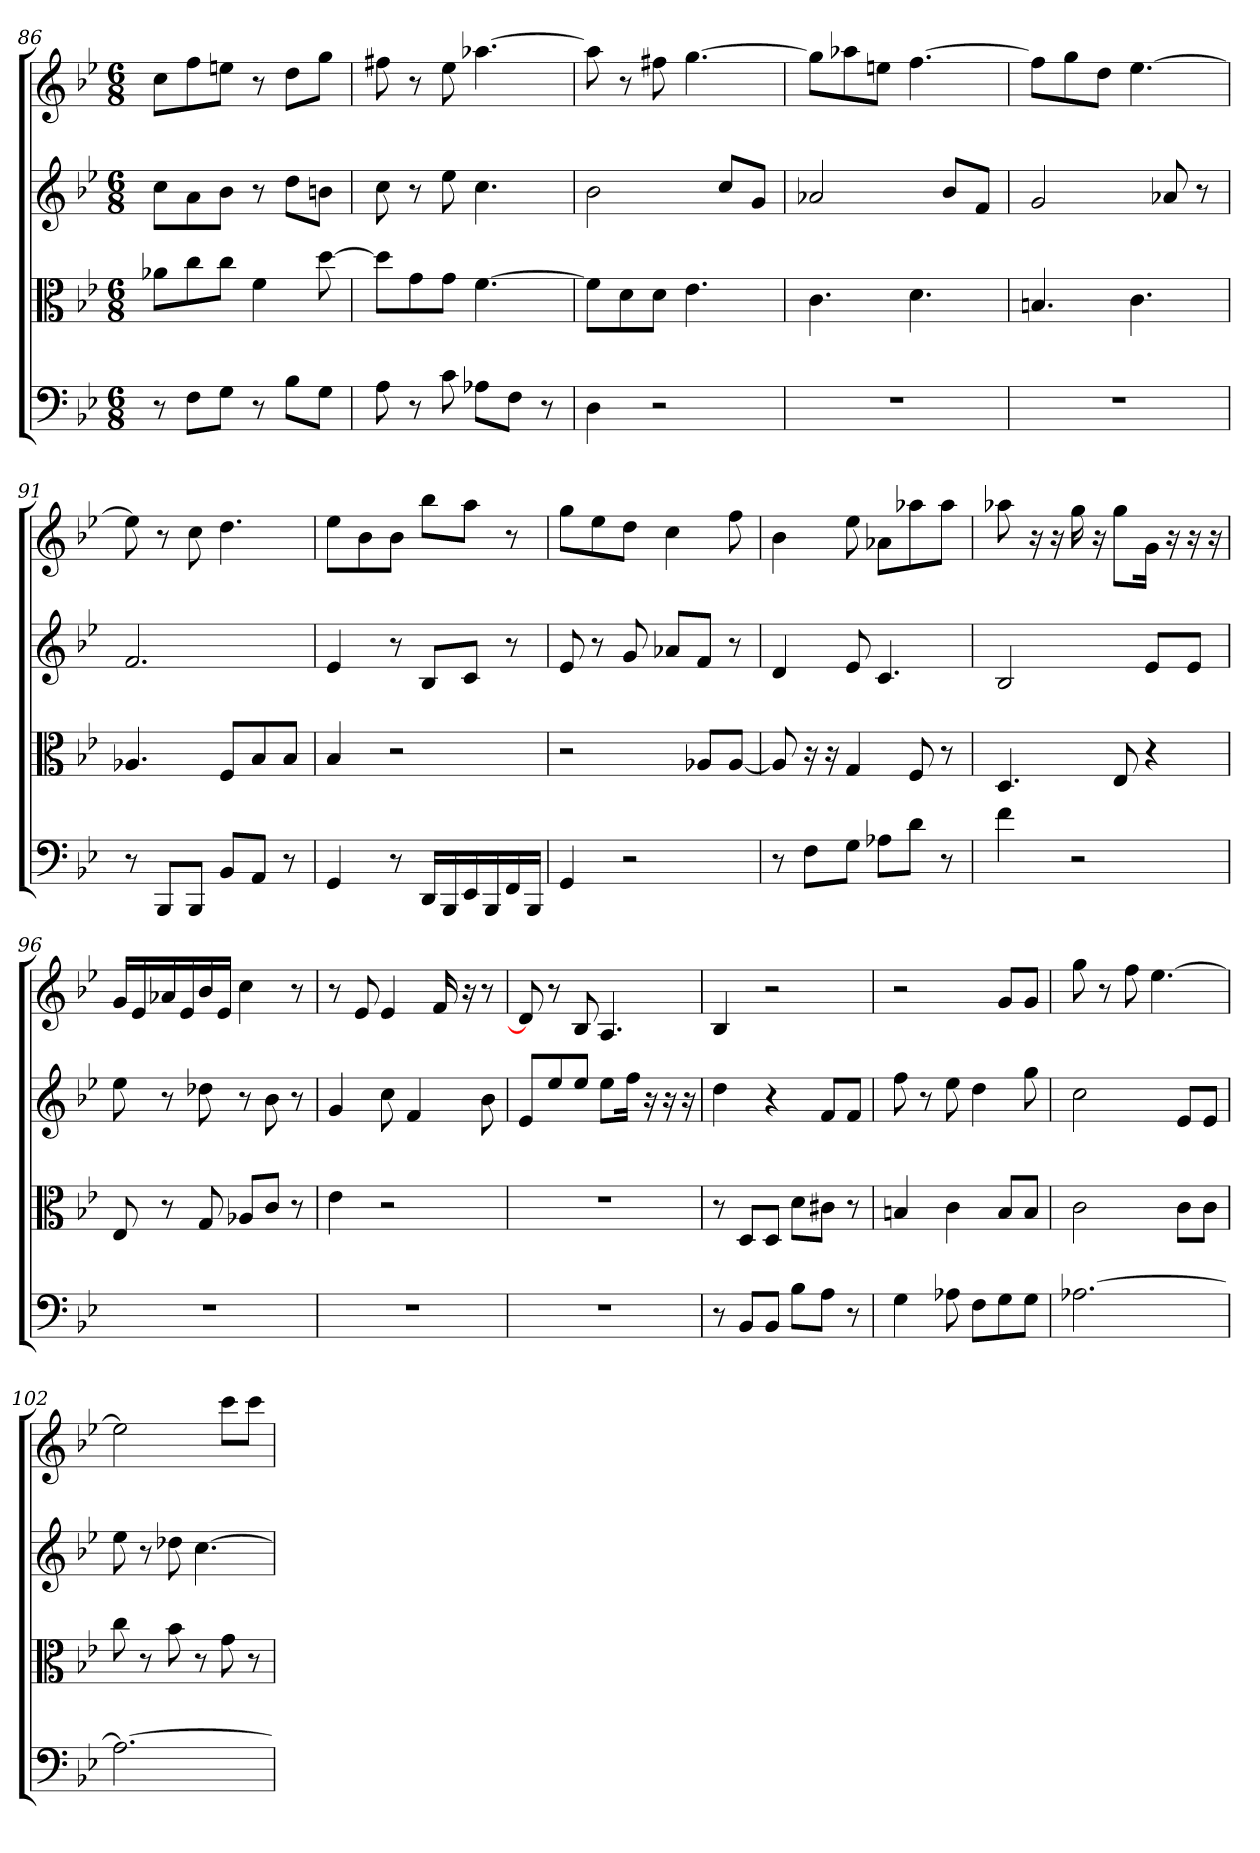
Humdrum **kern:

**kern	**kern	**kern	**kern
*part4	*part3	*part2	*part1
*staff4	*staff3	*staff2	*staff1
*clefF4	*clefC3	*clefG2	*clefG2
*k[b-e-]	*k[b-e-]	*k[b-e-]	*k[b-e-]
*B-:	*B-:	*B-:	*B-:
*M6/8	*M6/8	*M6/8	*M6/8
=86	=86	=86	=86
8r	8a-X\L	8cc\L	8cc\L
8F\L	8cc\	8a\	8ff\
8G\J	8cc\J	8b-\J	8een\J
8r	4f	8r	8r
8B-\L	.	8dd\L	8dd\L
8G\J	[8dd	8bn\J	8gg\J
=87	=87	=87	=87
8A	8dd\L]	8cc	8ff#X
8r	8g\	8r	8r
8c	8g\J	8ee-	8ee-
8A-X\L	[4.f	4.cc	[4.aa-X
8F\J	.	.	.
8r	.	.	.
=88	=88	=88	=88
4D	8f\L]	2b-	8aa-]
.	8d\	.	8r
2r	8d\J	.	8ff#X
.	4.e-	.	[4.gg
.	.	8cc/L	.
.	.	8g/J	.
=89	=89	=89	=89
2.r	4.c	2a-X	8gg\L]
.	.	.	8aa-X\
.	.	.	8een\J
.	4.d	.	[4.ff
.	.	8b-/L	.
.	.	8f/J	.
=90	=90	=90	=90
2.r	4.Bn	2g	8ff\L]
.	.	.	8gg\
.	.	.	8dd\J
.	4.c	.	[4.ee-
.	.	8a-X	.
.	.	8r	.
=91	=91	=91	=91
8r	4.A-X	2.f	8ee-]
8BBB-/L	.	.	8r
8BBB-/J	.	.	8cc
8BB-/L	8F/L	.	4.dd
8AA/J	8B-/	.	.
8r	8B-/J	.	.
=92	=92	=92	=92
4GG	4B-	4e-	8ee-\L
.	.	.	8b-\
8r	2r	8r	8b-\J
16DD/LL	.	8B-/L	8bb-\L
16BBB-/	.	.	.
16EE-/	.	8c/J	8aa\J
16BBB-/	.	.	.
16FF/	.	8r	8r
16BBB-/JJ	.	.	.
=93	=93	=93	=93
4GG	2r	8e-	8gg\L
.	.	8r	8ee-\
2r	.	8g	8dd\J
.	.	8a-X/L	4cc
.	8A-X/L	8f/J	.
.	[8A-/J	8r	8ff
=94	=94	=94	=94
8r	8A-]	4d	4b-
8F\L	16r	.	.
.	16r	.	.
8G\J	4G	8e-	8ee-
8A-X\L	.	4.c	8a-X\L
8d\J	8F	.	8aa-X\
8r	8r	.	8aa-\J
=95	=95	=95	=95
4f	4.D	2B-	8aa-X
.	.	.	16r
.	.	.	16r
2r	.	.	16gg
.	.	.	16r
.	8E-	.	8gg\L
.	4r	8e-/L	16g\Jk
.	.	.	16r
.	.	8e-/J	16r
.	.	.	16r
=96	=96	=96	=96
2.r	8E-	8ee-	16g/LL
.	.	.	16e-/
.	8r	8r	16a-X/
.	.	.	16e-/
.	8G	8dd-X	16b-/
.	.	.	16e-/JJ
.	8A-X/L	8r	4cc
.	8c/J	8b-	.
.	8r	8r	8r
=97	=97	=97	=97
2.r	4e-	4g	8r
.	.	.	8e-
.	2r	8cc	4e-
.	.	4f	.
.	.	.	16f
.	.	.	16r
.	.	8b-	8r
=98	=98	=98	=98
2.r	2.r	8e-/L	8d]
.	.	8ee-/	8r
.	.	8ee-/J	8B-
.	.	8ee-\L	4.A
.	.	16ff\Jk	.
.	.	16r	.
.	.	16r	.
.	.	16r	.
=99	=99	=99	=99
8r	8r	4dd	4B-
8BB-/L	8D/L	.	.
8BB-/J	8D/J	4r	2r
8B-\L	8d\L	.	.
8A\J	8c#X\J	8f/L	.
8r	8r	8f/J	.
=100	=100	=100	=100
4G	4Bn	8ff	2r
.	.	8r	.
8A-X	4c	8ee-	.
8F\L	.	4dd	.
8G\	8B/L	.	8g/L
8G\J	8B/J	8gg	8g/J
=101	=101	=101	=101
[2.A-X	2c	2cc	8gg
.	.	.	8r
.	.	.	8ff
.	.	.	[4.ee-
.	8c\L	8e-/L	.
.	8c\J	8e-/J	.
=102	=102	=102	=102
2.A-_	8cc	8ee-	2ee-]
.	8r	8r	.
.	8b-	8dd-X	.
.	8r	[4.cc	.
.	8g	.	8ccc\L
.	8r	.	8ccc\J
=	=	=	=
*-	*-	*-	*-
